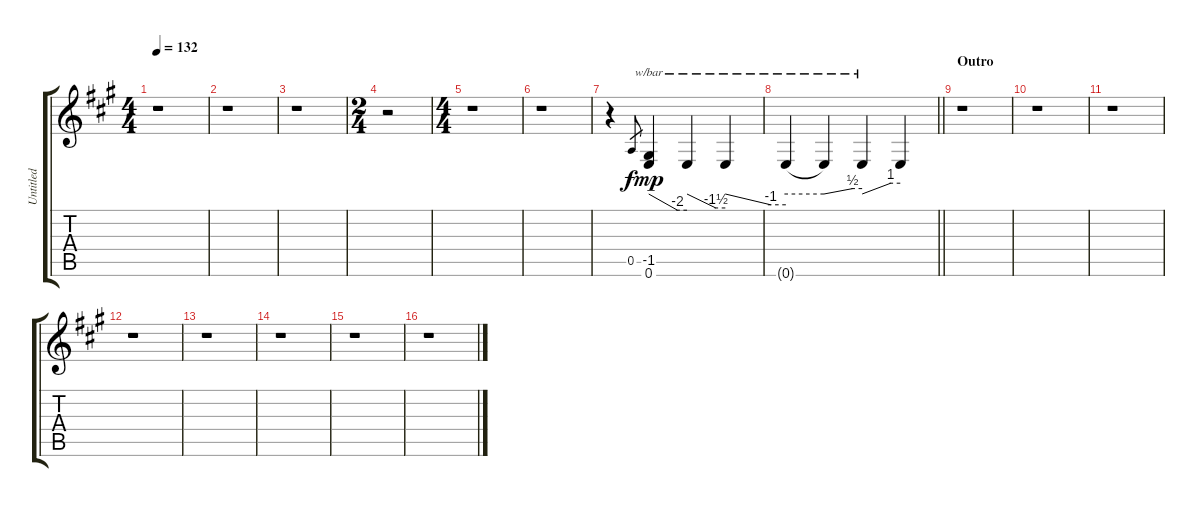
\track ("Untitled" "Untitled") {instrument electricguitarclean}
\staff {score tabs}
\tuning (E4 B3 G3 D3 A2 E2) {hide}
\ts (4 4)
\tempo 132
\clef g2
\ks a
r.1{dy f} |
r.1 |
r.1 |
\ts (2 4)
r.2 |
\ts (4 4)
r.1 |
r.1 |
r.4 0.5.8{gr} (-1.5 0.6).4{tbe (custom default 0 0 45 -8 60 -8) dy mp} 0.6{t}.4{tbe (custom default 0 0 45 -6 60 -6)} 0.6{t}.4{tbe (custom default 0 0 45 -4 60 -4)} |
\barLineRight lightlight
0.6{t}.4{tbe (hold default 0 0 60 0)} 0.6{t}.4{tbe (custom default 0 0 45 2 60 2)} 0.6{t}.4{tbe (custom default 0 0 45 4 60 4)} 0.6{t}.4 |
\section ("" "Outro")
r.1 |
r.1 |
r.1 |
r.1 |
r.1 |
r.1 |
r.1 |
r.1
